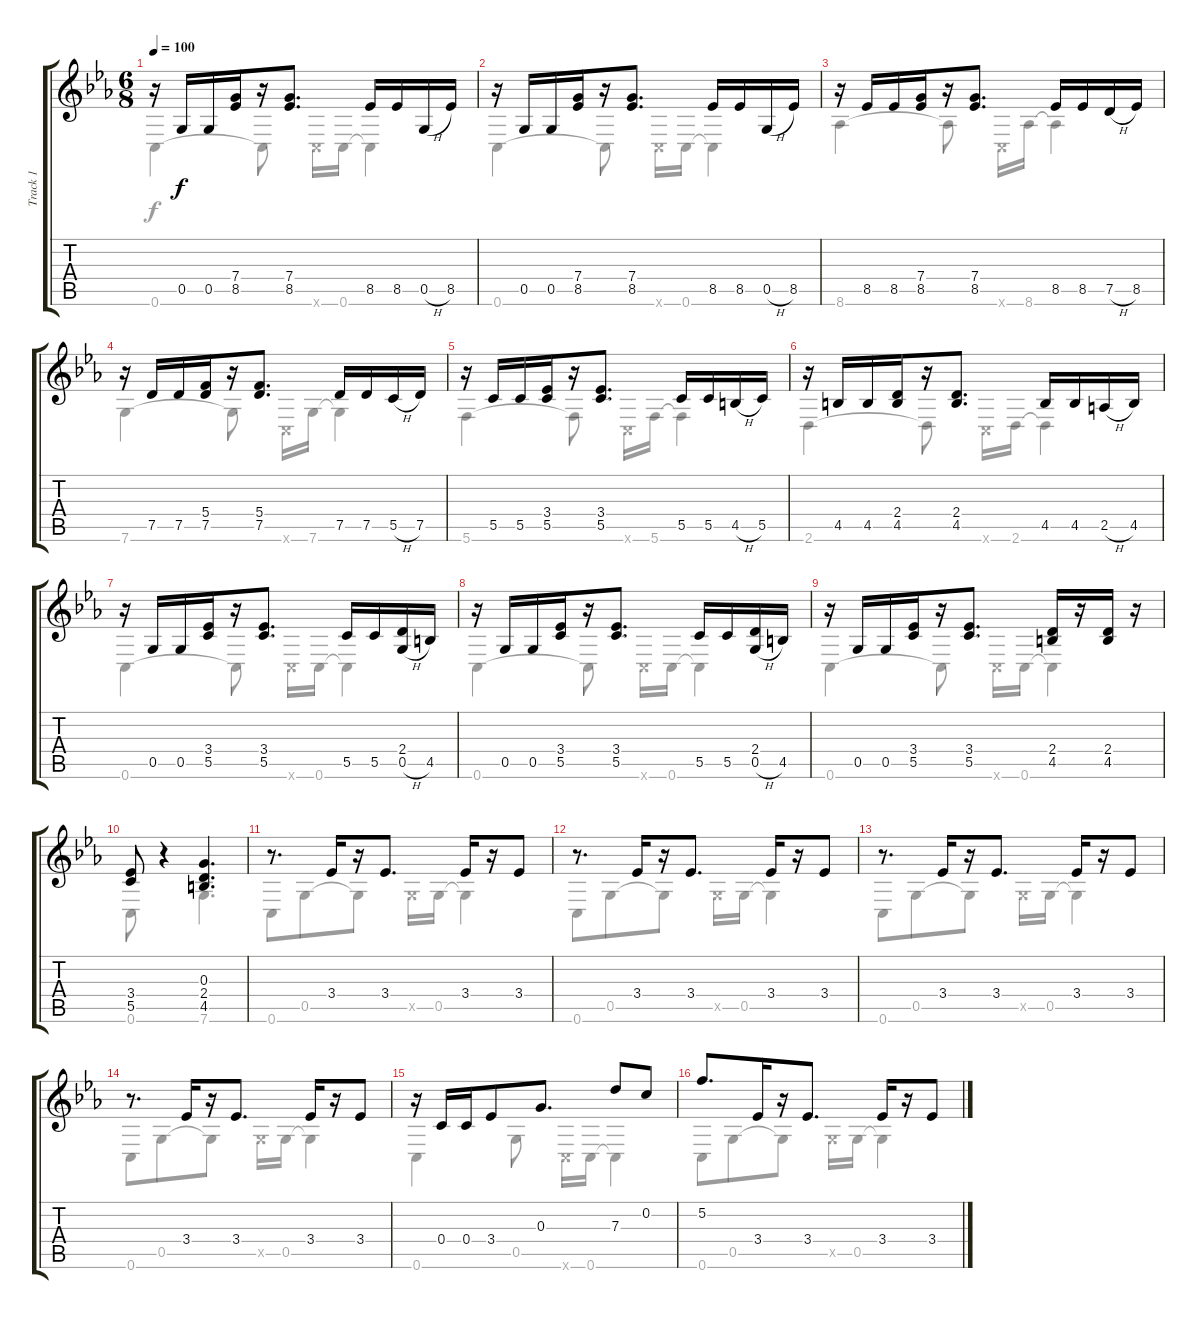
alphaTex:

\track ("Track 1" "Track 1") {instrument acousticguitarsteel}
\staff {score tabs}
\tuning (E4 C4 G3 C3 G2 C2) {hide}
\voice
\ts (6 8)
\tempo 100
\clef g2
\ks cminor
r.16{dy f} 0.5.16 0.5.16 (7.4 8.5).16 r.16 (7.4 8.5).8{d} 8.5.16 8.5.16 0.5{h}.16 8.5.16 |
r.16 0.5.16 0.5.16 (7.4 8.5).16 r.16 (7.4 8.5).8{d} 8.5.16 8.5.16 0.5{h}.16 8.5.16 |
r.16 8.5.16 8.5.16 (7.4 8.5).16 r.16 (7.4 8.5).8{d} 8.5.16 8.5.16 7.5{h}.16 8.5.16 |
r.16 7.5.16 7.5.16 (5.4 7.5).16 r.16 (5.4 7.5).8{d} 7.5.16 7.5.16 5.5{h}.16 7.5.16 |
r.16 5.5.16 5.5.16 (3.4 5.5).16 r.16 (3.4 5.5).8{d} 5.5.16 5.5.16 4.5{h}.16 5.5.16 |
r.16 4.5.16 4.5.16 (2.4 4.5).16 r.16 (2.4 4.5).8{d} 4.5.16 4.5.16 2.5{h}.16 4.5.16 |
r.16 0.5.16 0.5.16 (3.4 5.5).16 r.16 (3.4 5.5).8{d} 5.5.16 5.5.16 (2.4 0.5{h}).16 4.5.16 |
r.16 0.5.16 0.5.16 (3.4 5.5).16 r.16 (3.4 5.5).8{d} 5.5.16 5.5.16 (2.4 0.5{h}).16 4.5.16 |
r.16 0.5.16 0.5.16 (3.4 5.5).16 r.16 (3.4 5.5).8{d} (2.4 4.5).16 r.16 (2.4 4.5).16 r.16 |
(3.4 5.5).8 r.4 (0.3 2.4 4.5).4{d} |
r.8{d} 3.4.16 r.16 3.4.8{d} 3.4.16 r.16 3.4.8 |
r.8{d} 3.4.16 r.16 3.4.8{d} 3.4.16 r.16 3.4.8 |
r.8{d} 3.4.16 r.16 3.4.8{d} 3.4.16 r.16 3.4.8 |
r.8{d} 3.4.16 r.16 3.4.8{d} 3.4.16 r.16 3.4.8 |
r.16 0.4.16 0.4.16 3.4.8 0.3.8{d} 7.3.8 0.2.8 |
5.2.8{d} 3.4.16 r.16 3.4.8{d} 3.4.16 r.16 3.4.8
\voice
\clef g2
\ottava regular
\simile none
\ks cminor
0.6.4{dy f} 0.6{t}.8 0.6{x}.16 0.6.16 0.6{t}.4 |
0.6.4 0.6{t}.8 0.6{x}.16 0.6.16 0.6{t}.4 |
8.6.4 8.6{t}.8 0.6{x}.16 8.6.16 8.6{t}.4 |
7.6.4 7.6{t}.8 0.6{x}.16 7.6.16 7.6{t}.4 |
5.6.4 5.6{t}.8 0.6{x}.16 5.6.16 5.6{t}.4 |
2.6.4 2.6{t}.8 0.6{x}.16 2.6.16 2.6{t}.4 |
0.6.4 0.6{t}.8 0.6{x}.16 0.6.16 0.6{t}.4 |
0.6.4 0.6{t}.8 0.6{x}.16 0.6.16 0.6{t}.4 |
0.6.4 0.6{t}.8 0.6{x}.16 0.6.16 0.6{t}.4 |
0.6.8 r.4 7.6.4{d} |
0.6.8 0.5.8 0.5{t}.8 0.5{x}.16 0.5.16 0.5{t}.4 |
0.6.8 0.5.8 0.5{t}.8 0.5{x}.16 0.5.16 0.5{t}.4 |
0.6.8 0.5.8 0.5{t}.8 0.5{x}.16 0.5.16 0.5{t}.4 |
0.6.8 0.5.8 0.5{t}.8 0.5{x}.16 0.5.16 0.5{t}.4 |
0.6.4 0.5.8 0.6{x}.16 0.6.16 0.6{t}.4 |
0.6.8 0.5.8 0.5{t}.8 0.5{x}.16 0.5.16 0.5{t}.4
